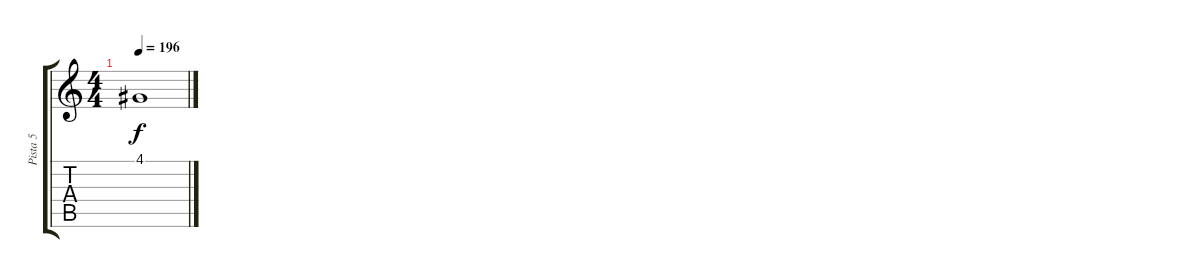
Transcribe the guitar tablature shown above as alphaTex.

\track ("Pista 5" "Pista 5") {instrument electricgrandpiano}
\staff {score tabs}
\tuning (E4 B3 G3 D3 A2 E2) {hide}
\ts (4 4)
\tempo 196
\clef g2
\ks c
4.1{t}.1{dy f}
